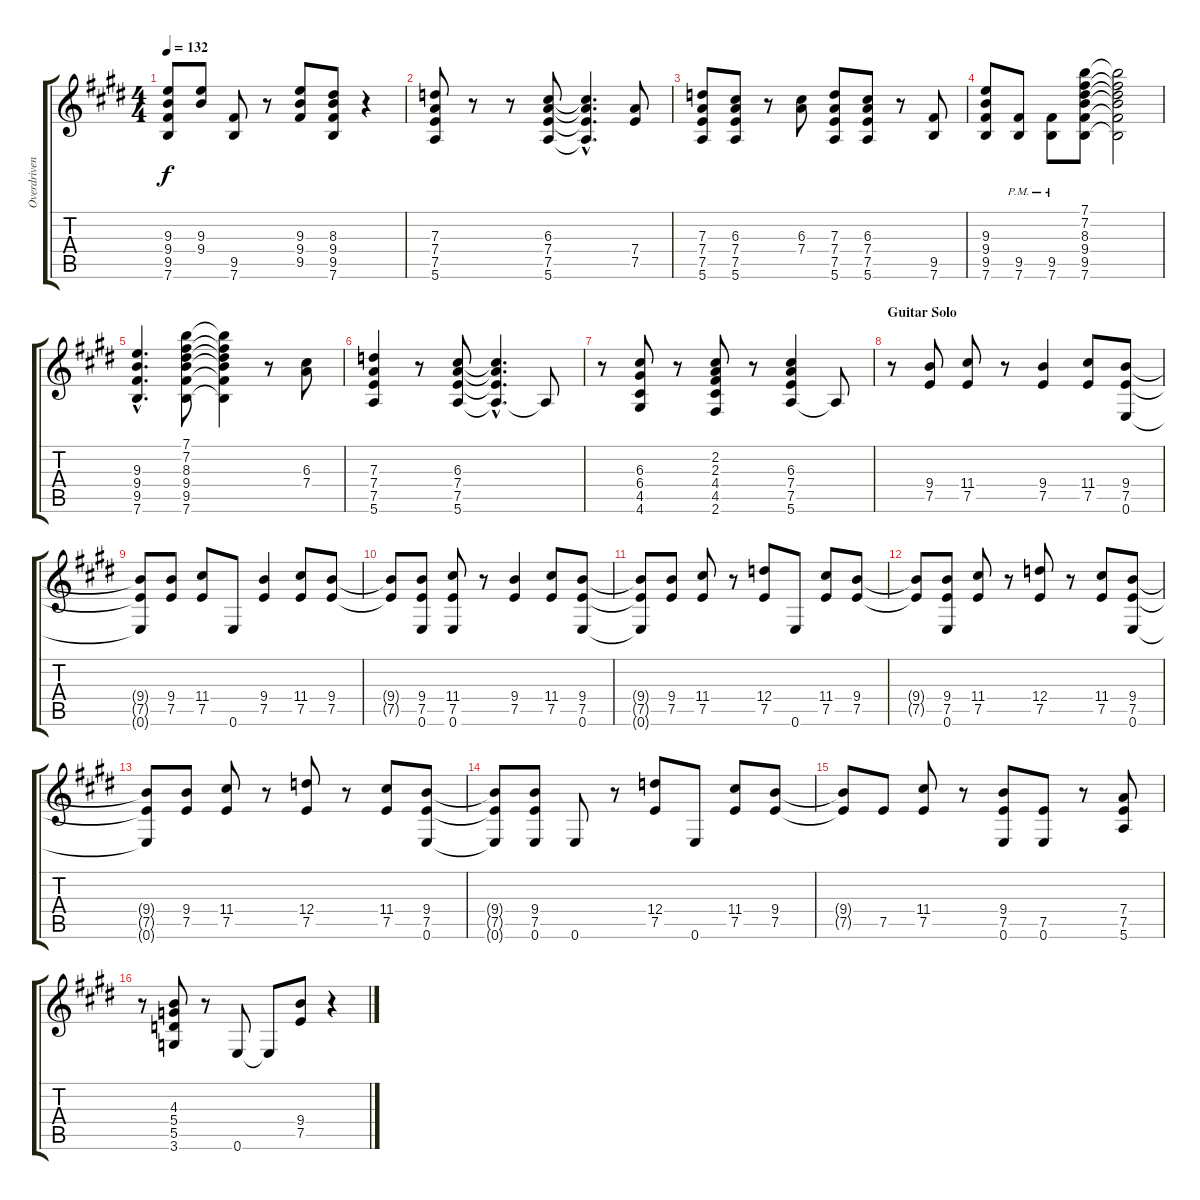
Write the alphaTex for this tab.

\track ("Overdriven Rythm [Guitar VI] " "Overdriven") {instrument overdrivenguitar}
\staff {score tabs}
\tuning (E4 B3 G3 D3 A2 E2) {hide}
\ts (4 4)
\tempo 132
\clef g2
\ks e
(9.3{t} 9.4{t} 9.5{t} 7.6{t}).8{dy f} (9.3 9.4).8 (9.5 7.6).8 r.8 (9.3 9.4 9.5).8 (8.3 9.4 9.5 7.6).8 r.4 |
(7.3 7.4 7.5 5.6).8 r.8 r.8 (6.3 7.4 7.5 5.6).8 (6.3{hac t} 7.4{hac t} 7.5{hac t} 5.6{hac t}).4{d} (7.4 7.5).8 |
(7.3 7.4 7.5 5.6).8 (6.3 7.4 7.5 5.6).8 r.8 (6.3 7.4).8 (7.3 7.4 7.5 5.6).8 (6.3 7.4 7.5 5.6).8 r.8 (9.5 7.6).8 |
(9.3 9.4 9.5 7.6).8 (9.5{pm} 7.6{pm}).8 (9.5{pm} 7.6{pm}).8 (7.1 7.2 8.3 9.4 9.5 7.6).8 (7.1{t} 7.2{t} 8.3{t} 9.4{t} 9.5{t} 7.6{t}).2 |
(9.3{hac} 9.4{hac} 9.5{hac} 7.6{hac}).4{d} (7.1 7.2 8.3 9.4 9.5 7.6).8 (7.1{t} 7.2{t} 8.3{t} 9.4{t} 9.5{t} 7.6{t}).4 r.8 (6.3 7.4).8 |
(7.3 7.4 7.5 5.6).4 r.8 (6.3 7.4 7.5 5.6).8 (6.3{hac t} 7.4{hac t} 7.5{hac t} 5.6{hac t}).4{d} 5.6{t}.8 |
r.8 (6.3 6.4 4.5 4.6).8 r.8 (2.2 2.3 4.4 4.5 2.6).8 r.8 (6.3 7.4 7.5 5.6).4 5.6{t}.8 |
\section ("" "Guitar Solo")
r.8 (9.4 7.5).8 (11.4 7.5).8 r.8 (9.4 7.5).4 (11.4 7.5).8 (9.4 7.5 0.6).8 |
(9.4{t} 7.5{t} 0.6{t}).8 (9.4 7.5).8 (11.4 7.5).8 0.6.8 (9.4 7.5).4 (11.4 7.5).8 (9.4 7.5).8 |
(9.4{t} 7.5{t}).8 (9.4 7.5 0.6).8 (11.4 7.5 0.6).8 r.8 (9.4 7.5).4 (11.4 7.5).8 (9.4 7.5 0.6).8 |
(9.4{t} 7.5{t} 0.6{t}).8 (9.4 7.5).8 (11.4 7.5).8 r.8 (12.4 7.5).8 0.6.8 (11.4 7.5).8 (9.4 7.5).8 |
(9.4{t} 7.5{t}).8 (9.4 7.5 0.6).8 (11.4 7.5).8 r.8 (12.4 7.5).8 r.8 (11.4 7.5).8 (9.4 7.5 0.6).8 |
(9.4{t} 7.5{t} 0.6{t}).8 (9.4 7.5).8 (11.4 7.5).8 r.8 (12.4 7.5).8 r.8 (11.4 7.5).8 (9.4 7.5 0.6).8 |
(9.4{t} 7.5{t} 0.6{t}).8 (9.4 7.5 0.6).8 0.6.8 r.8 (12.4 7.5).8 0.6.8 (11.4 7.5).8 (9.4 7.5).8 |
(9.4{t} 7.5{t}).8 7.5.8 (11.4 7.5).8 r.8 (9.4 7.5 0.6).8 (7.5 0.6).8 r.8 (7.4 7.5 5.6).8 |
r.8 (4.3 5.4 5.5 3.6).8 r.8 0.6.8 0.6{t}.8 (9.4 7.5).8 r.4
